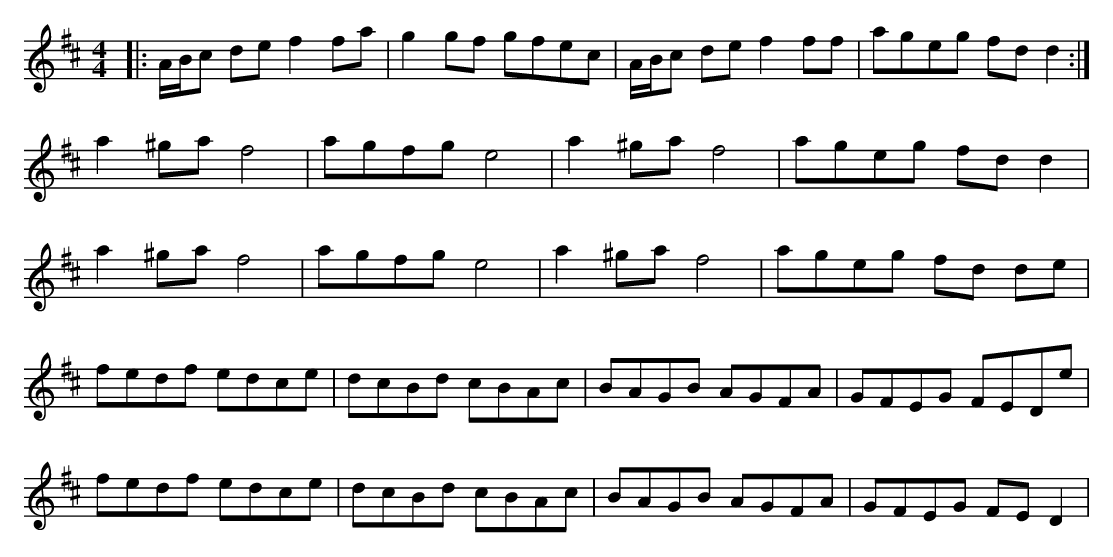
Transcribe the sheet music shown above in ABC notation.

X:1
M:4/4
K:D
|:A/B/c de f2 fa|g2 gf gfec|A/B/c de f2 ff|ageg fd d2:|
a2^ga f4|agfg e4|a2^ga f4|ageg fd d2|
a2^ga f4|agfg e4|a2^ga f4|ageg fd de|
fedf edce|dcBd cBAc|BAGB AGFA|GFEG FEDe|
fedf edce|dcBd cBAc|BAGB AGFA|GFEG FE D2|
